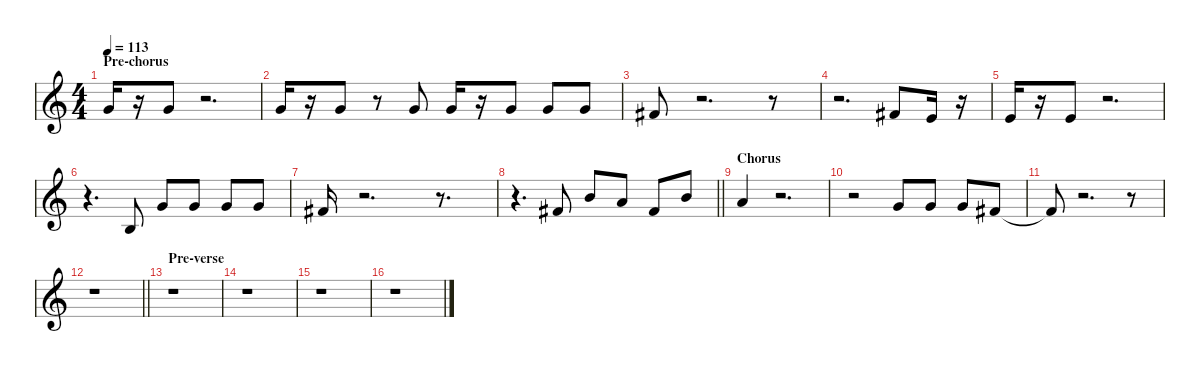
\defaultSystemsLayout 4
\hideDynamics
\bracketExtendMode nobrackets
\singleTrackTrackNamePolicy hidden
\multiTrackTrackNamePolicy hidden
\firstSystemTrackNameMode fullname
\firstSystemTrackNameOrientation horizontal
\otherSystemsTrackNameOrientation horizontal
\track ("David Bowie / Vocals" "led.synth.") {instrument lead3calliope}
\staff {score}
\tuning (E4 B3 G3 D3 A2 E2)
\ts (4 4)
\section ("" "Pre-chorus")
\tempo 113
\clef g2
\ks c
3.1.16{dy ff beam Up} r.16{beam Up} 3.1.8{beam Up} r.2{d beam Up} |
3.1.16{beam Up} r.16{beam Up} 3.1.8{beam Up} r.8{beam Up} 3.1.8{beam Up} 3.1.16{beam Up} r.16{beam Up} 3.1.8{beam Up} 3.1.8{beam Up} 3.1.8{beam Up} |
2.1{acc #}.8{beam Up} r.2{d beam Up} r.8{beam Up} |
r.2{d beam Down} 2.1{acc #}.8{beam Up} 0.1.16{dy f beam Up} r.16{beam Up} |
0.1.16{beam Up} r.16{beam Up} 0.1.8{beam Up} r.2{d beam Up} |
r.4{d beam Down} 0.2.8{beam Up} 3.1.8{dy ff beam Up} 3.1.8{dy f beam Up} 3.1.8{dy ff beam Up} 3.1.8{dy f beam Up} |
2.1{acc #}.16{beam Up} r.2{d beam Up} r.8{d beam Up} |
\barLineRight lightlight
r.4{d beam Down} 2.1{acc #}.8{beam Up} 7.1.8{dy ff beam Up} 5.1.8{beam Up} 7.2{acc #}.8{beam Up} 7.1.8{beam Up} |
\section ("" "Chorus")
5.1.4{beam Up} r.2{d beam Up} |
r.2{beam Down} 3.1.8{beam Up} 3.1.8{dy f beam Up} 3.1.8{dy ff beam Up} 2.1{acc #}.8{beam Up} |
2.1{t acc #}.8{dy f beam Up} r.2{d beam Up} r.8{beam Up} |
\barLineRight lightlight
r.1{beam Down} |
\section ("" "Pre-verse")
r.1{beam Down} |
r.1{beam Down} |
r.1{beam Down} |
r.1{beam Down}
